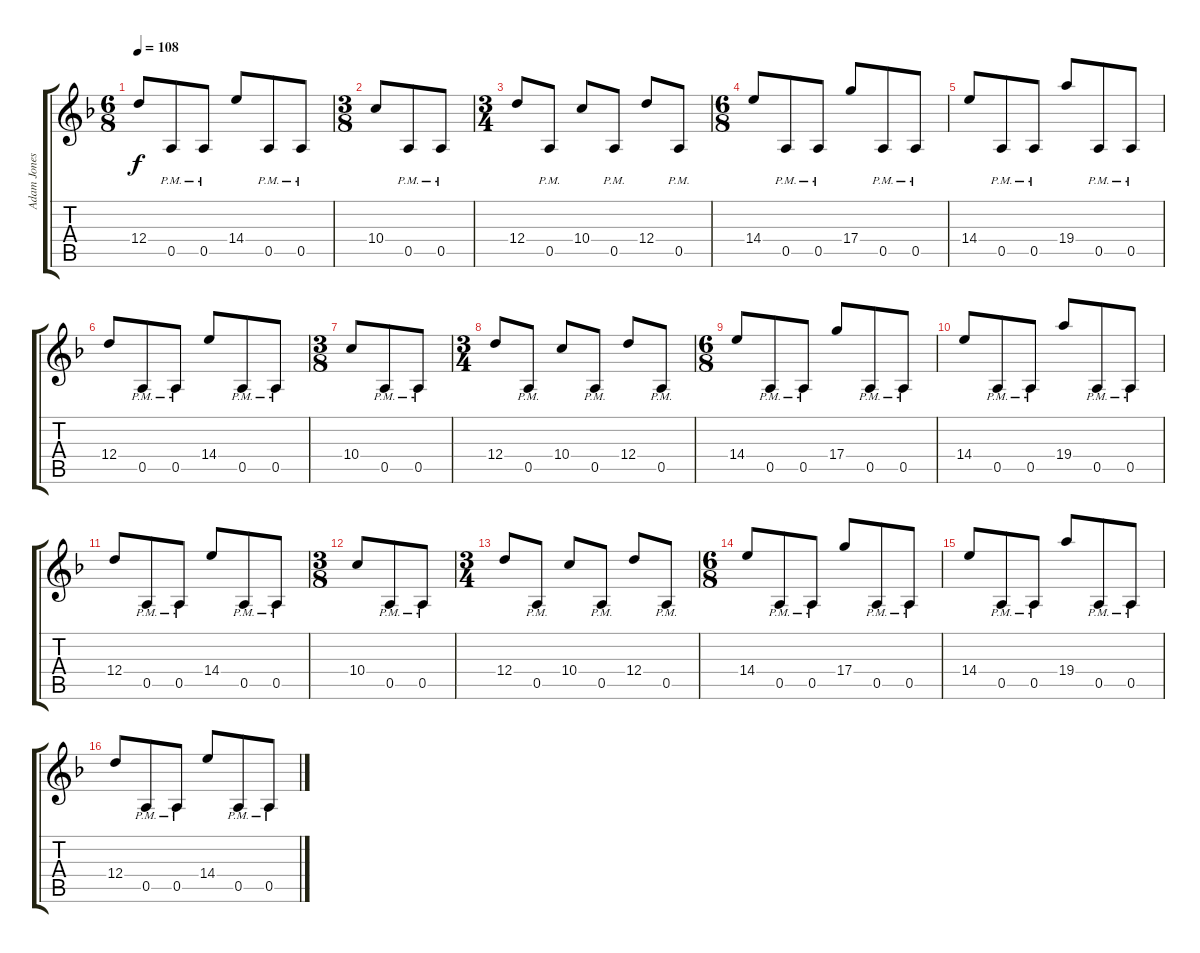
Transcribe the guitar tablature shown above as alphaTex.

\track ("Adam Jones" "Adam Jones") {instrument overdrivenguitar}
\staff {score tabs}
\tuning (E4 B3 G3 D3 A2 D2) {hide}
\ts (6 8)
\tempo 108
\clef g2
\ks dminor
12.4.8{dy f} 0.5{pm}.8 0.5{pm}.8 14.4.8 0.5{pm}.8 0.5{pm}.8 |
\ts (3 8)
10.4.8 0.5{pm}.8 0.5{pm}.8 |
\ts (3 4)
12.4.8 0.5{pm}.8 10.4.8 0.5{pm}.8 12.4.8 0.5{pm}.8 |
\ts (6 8)
14.4.8 0.5{pm}.8 0.5{pm}.8 17.4.8 0.5{pm}.8 0.5{pm}.8 |
14.4.8 0.5{pm}.8 0.5{pm}.8 19.4.8 0.5{pm}.8 0.5{pm}.8 |
12.4.8 0.5{pm}.8 0.5{pm}.8 14.4.8 0.5{pm}.8 0.5{pm}.8 |
\ts (3 8)
10.4.8 0.5{pm}.8 0.5{pm}.8 |
\ts (3 4)
12.4.8 0.5{pm}.8 10.4.8 0.5{pm}.8 12.4.8 0.5{pm}.8 |
\ts (6 8)
14.4.8 0.5{pm}.8 0.5{pm}.8 17.4.8 0.5{pm}.8 0.5{pm}.8 |
14.4.8 0.5{pm}.8 0.5{pm}.8 19.4.8 0.5{pm}.8 0.5{pm}.8 |
12.4.8 0.5{pm}.8 0.5{pm}.8 14.4.8 0.5{pm}.8 0.5{pm}.8 |
\ts (3 8)
10.4.8 0.5{pm}.8 0.5{pm}.8 |
\ts (3 4)
12.4.8 0.5{pm}.8 10.4.8 0.5{pm}.8 12.4.8 0.5{pm}.8 |
\ts (6 8)
14.4.8 0.5{pm}.8 0.5{pm}.8 17.4.8 0.5{pm}.8 0.5{pm}.8 |
14.4.8 0.5{pm}.8 0.5{pm}.8 19.4.8 0.5{pm}.8 0.5{pm}.8 |
12.4.8 0.5{pm}.8 0.5{pm}.8 14.4.8 0.5{pm}.8 0.5{pm}.8
